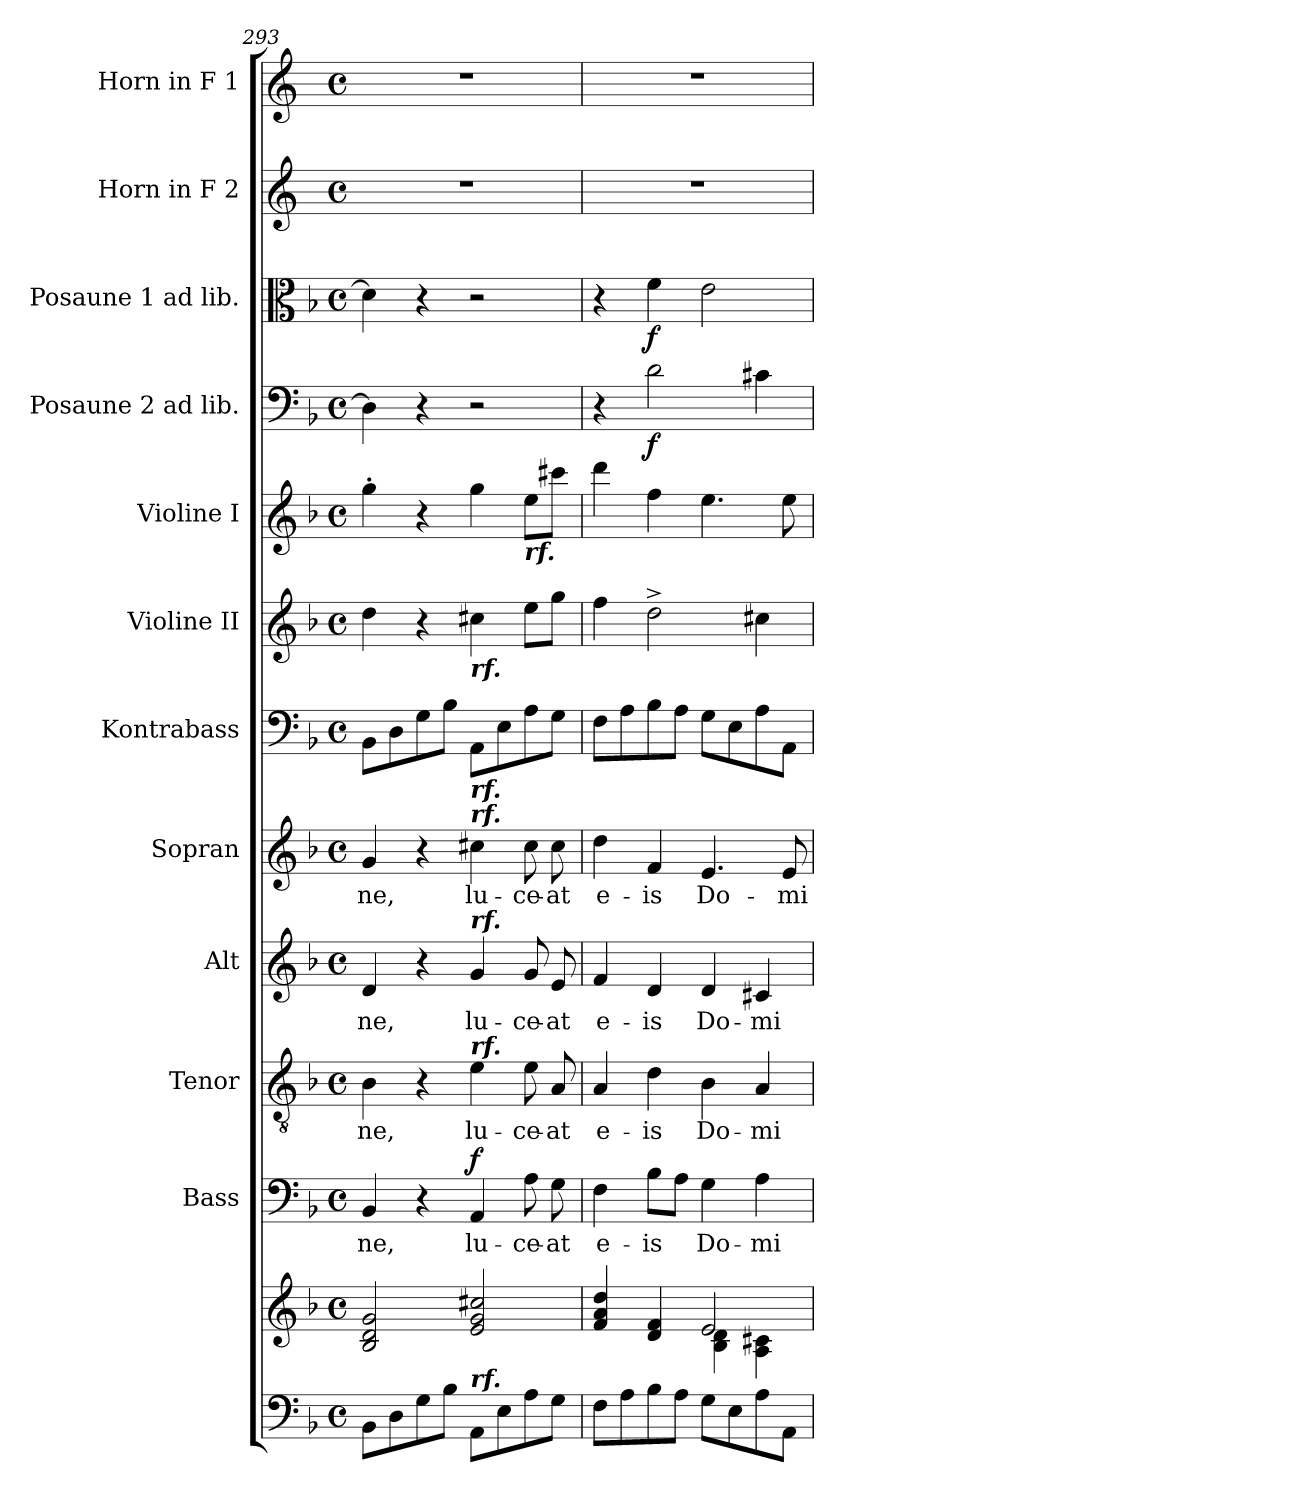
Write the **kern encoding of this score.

**kern	**kern	**kern	**text	**dynam	**kern	**text	**kern	**text	**kern	**text	**kern	**kern	**kern	**kern	**dynam	**kern	**dynam	**kern	**kern
*part12	*part12	*part11	*part11	*part11	*part10	*part10	*part9	*part9	*part8	*part8	*part7	*part6	*part5	*part4	*part4	*part3	*part3	*part2	*part1
*staff13	*staff12	*staff11	*staff11	*staff11	*staff10	*staff10	*staff9	*staff9	*staff8	*staff8	*staff7	*staff6	*staff5	*staff4	*staff4	*staff3	*staff3	*staff2	*staff1
*	*	*I"Bass	*	*	*I"Tenor	*	*I"Alt	*	*I"Sopran	*	*I"Kontrabass	*I"Violine II	*I"Violine I	*I"Posaune 2 ad lib.	*	*I"Posaune 1 ad lib.	*	*I"Horn in F 2	*I"Horn in F 1
*	*	*I'B.	*	*	*I'T.	*	*I'A.	*	*I'S.	*	*I'Kb.	*I'Vl. II	*I'Vl. I	*I'Pos. 2	*	*I'Pos. 1	*	*I'Hrn. F 2	*I'Hrn. F 1
*clefF4	*clefG2	*clefF4	*	*	*clefGv2	*	*clefG2	*	*clefG2	*	*clefF4	*clefG2	*clefG2	*clefF4	*	*clefC3	*	*clefG2	*clefG2
*	*	*	*	*	*	*	*	*	*	*	*ITrd7c12	*	*	*	*	*	*	*ITrd4c7	*ITrd4c7
*k[b-]	*k[b-]	*k[b-]	*	*	*k[b-]	*	*k[b-]	*	*k[b-]	*	*k[b-]	*k[b-]	*k[b-]	*k[b-]	*	*k[b-]	*	*k[b-]	*k[b-]
*F:	*F:	*F:	*	*	*F:	*	*F:	*	*F:	*	*F:	*F:	*F:	*F:	*	*F:	*	*F:	*F:
*M4/4	*M4/4	*M4/4	*	*	*M4/4	*	*M4/4	*	*M4/4	*	*M4/4	*M4/4	*M4/4	*M4/4	*	*M4/4	*	*M4/4	*M4/4
*met(c)	*met(c)	*met(c)	*	*	*met(c)	*	*met(c)	*	*met(c)	*	*met(c)	*met(c)	*met(c)	*met(c)	*	*met(c)	*	*met(c)	*met(c)
=293	=293	=293	=293	=293	=293	=293	=293	=293	=293	=293	=293	=293	=293	=293	=293	=293	=293	=293	=293
!	!	!	!LO:LY:b	!	!	!LO:LY:b	!	!LO:LY:b	!	!LO:LY:b	!	!	!	!	!	!	!	!	!
8BB-\L	2B-/ 2d/ 2g/	4BB-/	-ne,	.	4B-\	-ne,	4d/	-ne,	4g/	-ne,	8BBB-\L	4dd\	4gg'>\	4D\]	.	4d\]	.	1r	1r
8D\	.	.	.	.	.	.	.	.	.	.	8DD\	.	.	.	.	.	.	.	.
8G\	.	4r	.	.	4r	.	4r	.	4r	.	8GG\	4r	4r	4r	.	4r	.	.	.
8B-\J	.	.	.	.	.	.	.	.	.	.	8BB-\J	.	.	.	.	.	.	.	.
!	!	!	!	!	!	!	!	!	!	!	!	!LO:TX:b:Bi:t=rf.	!	!	!	!	!	!	!
!	!	!	!	!	!	!	!	!	!	!	!LO:TX:b:Bi:t=rf.	!	!	!	!	!	!	!	!
!	!	!	!	!	!	!	!	!	!LO:TX:a:Bi:t=rf.	!	!	!	!	!	!	!	!	!	!
!	!	!	!	!	!	!	!LO:TX:a:Bi:t=rf.	!	!	!	!	!	!	!	!	!	!	!	!
!	!	!	!	!	!LO:TX:a:Bi:t=rf.	!	!	!	!	!	!	!	!	!	!	!	!	!	!
!LO:TX:a:Bi:t=rf.	!	!	!	!	!	!	!	!	!	!	!	!	!	!	!	!	!	!	!
!	!	!	!LO:LY:b	!LO:DY:a	!	!LO:LY:b	!	!LO:LY:b	!	!LO:LY:b	!	!	!	!	!	!	!	!	!
8AA\L	2e/ 2g/ 2cc#X/	4AA/	lu-	f	4e\	lu-	4g/	lu-	4cc#X\	lu-	8AAA\L	4cc#X\	4gg\	2r	.	2r	.	.	.
8E\	.	.	.	.	.	.	.	.	.	.	8EE\	.	.	.	.	.	.	.	.
!	!	!	!	!	!	!	!	!	!	!	!	!	!LO:TX:b:Bi:t=rf.	!	!	!	!	!	!
!	!	!	!LO:LY:b	!	!	!LO:LY:b	!	!LO:LY:b	!	!LO:LY:b	!	!	!	!	!	!	!	!	!
8A\	.	8A\	-ce-	.	8e\	-ce-	8g/	-ce-	8cc#\	-ce-	8AA\	8ee\L	8ee\L	.	.	.	.	.	.
!	!	!	!LO:LY:b	!	!	!LO:LY:b	!	!LO:LY:b	!	!LO:LY:b	!	!	!	!	!	!	!	!	!
8G\J	.	8G\	-at	.	8A/	-at	8e/	-at	8cc#\	-at	8GG\J	8gg\J	8ccc#X\J	.	.	.	.	.	.
=294	=294	=294	=294	=294	=294	=294	=294	=294	=294	=294	=294	=294	=294	=294	=294	=294	=294	=294	=294
*	*^	*	*	*	*	*	*	*	*	*	*	*	*	*	*	*	*	*	*
!	!	!	!	!LO:LY:b	!	!	!LO:LY:b	!	!LO:LY:b	!	!LO:LY:b	!	!	!	!	!	!	!	!	!
8F\L	4f/ 4a/ 4dd/	2ryy	4F\	e-	.	4A/	e-	4f/	e-	4dd\	e-	8FF\L	4ff\	4ddd\	4r	.	4r	.	1r	1r
8A\	.	.	.	.	.	.	.	.	.	.	.	8AA\	.	.	.	.	.	.	.	.
!	!	!	!	!LO:LY:b	!	!	!LO:LY:b	!	!LO:LY:b	!	!LO:LY:b	!	!	!	!	!LO:DY:b	!	!LO:DY:b	!	!
8B-\	4d/ 4f/	.	8B-\L	-is	.	4d\	-is	4d/	-is	4f/	-is	8BB-\	2dd^>\	4ff\	2d\	f	4f\	f	.	.
8A\J	.	.	8A\J	.	.	.	.	.	.	.	.	8AA\J	.	.	.	.	.	.	.	.
!	!	!	!	!LO:LY:b	!	!	!LO:LY:b	!	!LO:LY:b	!	!LO:LY:b	!	!	!	!	!	!	!	!	!
8G\L	2e/	4B-\ 4d\	4G\	Do-	.	4B-\	Do-	4d/	Do-	4.e/	Do-	8GG\L	.	4.ee\	.	.	2e\	.	.	.
8E\	.	.	.	.	.	.	.	.	.	.	.	8EE\	.	.	.	.	.	.	.	.
!	!	!	!	!LO:LY:b	!	!	!LO:LY:b	!	!LO:LY:b	!	!	!	!	!	!	!	!	!	!	!
8A\	.	4A\ 4c#X\	4A\	-mi-	.	4A/	-mi-	4c#X/	-mi-	.	.	8AA\	4cc#X\	.	4c#X\	.	.	.	.	.
!	!	!	!	!	!	!	!	!	!	!	!LO:LY:b	!	!	!	!	!	!	!	!	!
8AA\J	.	.	.	.	.	.	.	.	.	8e/	-mi-	8AAA\J	.	8ee\	.	.	.	.	.	.
*	*v	*v	*	*	*	*	*	*	*	*	*	*	*	*	*	*	*	*	*	*
=	=	=	=	=	=	=	=	=	=	=	=	=	=	=	=	=	=	=	=
*-	*-	*-	*-	*-	*-	*-	*-	*-	*-	*-	*-	*-	*-	*-	*-	*-	*-	*-	*-
